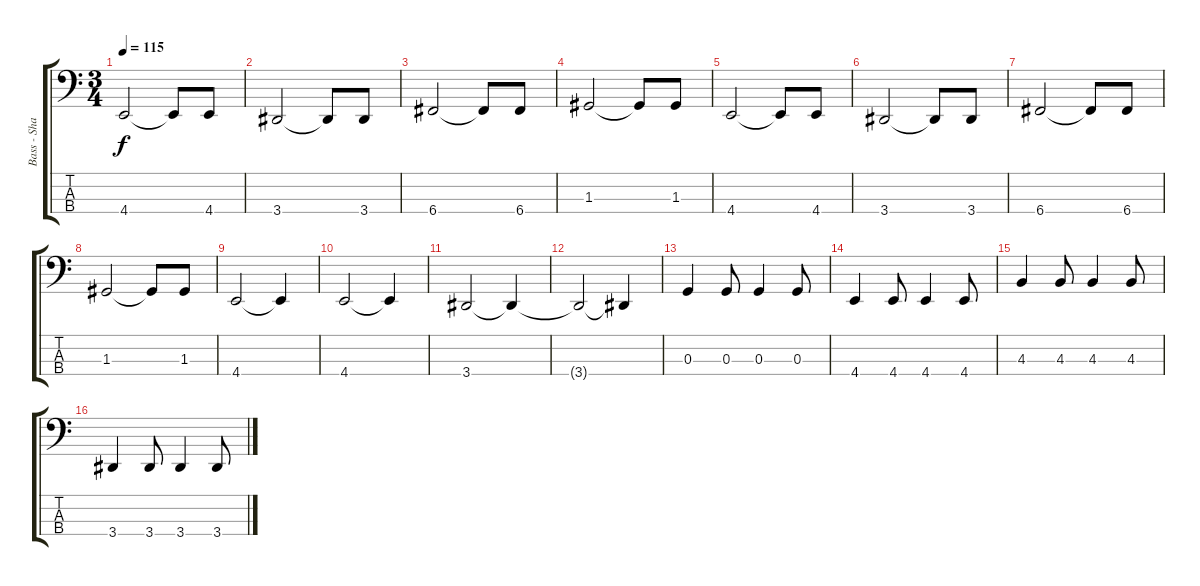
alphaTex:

\track ("Bass - Shavo" "Bass - Sha") {instrument electricbasspick}
\staff {score tabs}
\tuning (F2 C2 G1 C1) {hide}
\ts (3 4)
\tempo 115
\clef f4
\ks c
4.4.2{dy f} 4.4{t}.8 4.4.8 |
3.4.2 3.4{t}.8 3.4.8 |
6.4.2 6.4{t}.8 6.4.8 |
1.3.2 1.3{t}.8 1.3.8 |
4.4.2 4.4{t}.8 4.4.8 |
3.4.2 3.4{t}.8 3.4.8 |
6.4.2 6.4{t}.8 6.4.8 |
1.3.2 1.3{t}.8 1.3.8 |
4.4.2 4.4{t}.4 |
4.4.2 4.4{t}.4 |
3.4.2 3.4{t}.4 |
3.4{t}.2 3.4{t}.4 |
0.3.4 0.3.8 0.3.4 0.3.8 |
4.4.4 4.4.8 4.4.4 4.4.8 |
4.3.4 4.3.8 4.3.4 4.3.8 |
3.4.4 3.4.8 3.4.4 3.4.8
